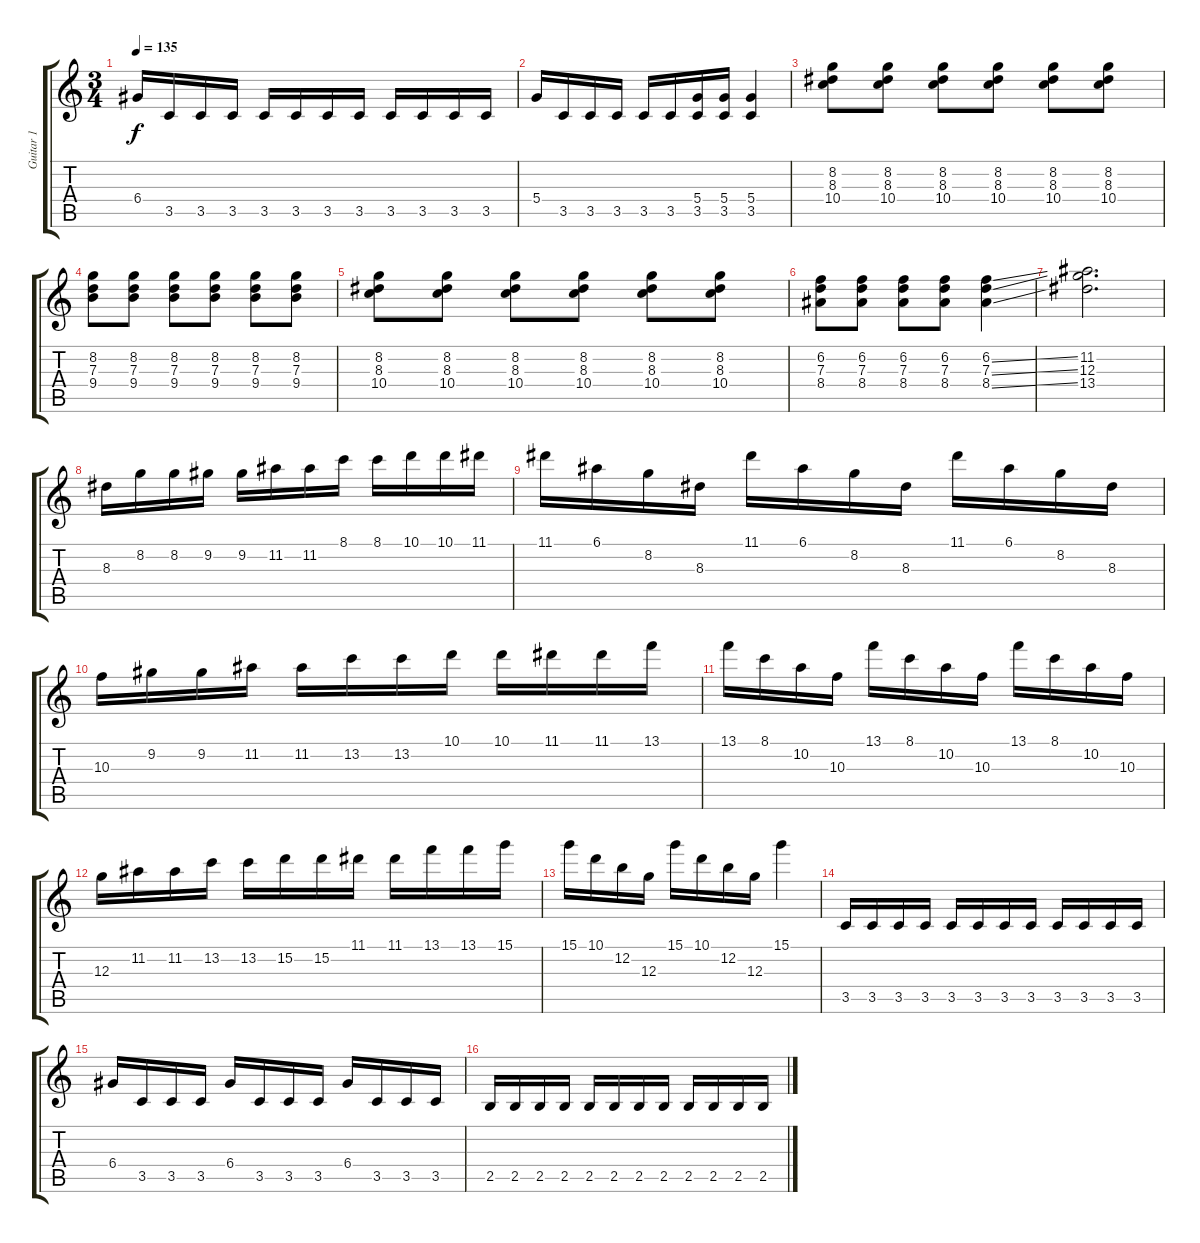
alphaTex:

\track ("Guitar 1" "Guitar 1") {instrument distortionguitar}
\staff {score tabs}
\tuning (E4 B3 G3 D3 A2 E2) {hide}
\ts (3 4)
\tempo 135
\clef g2
\ks c
6.4.16{dy f} 3.5.16 3.5.16 3.5.16 3.5.16 3.5.16 3.5.16 3.5.16 3.5.16 3.5.16 3.5.16 3.5.16 |
5.4.16 3.5.16 3.5.16 3.5.16 3.5.16 3.5.16 (5.4 3.5).16 (5.4 3.5).16 (5.4 3.5).4 |
(8.2 8.3 10.4).8 (8.2 8.3 10.4).8 (8.2 8.3 10.4).8 (8.2 8.3 10.4).8 (8.2 8.3 10.4).8 (8.2 8.3 10.4).8 |
(8.2 7.3 9.4).8 (8.2 7.3 9.4).8 (8.2 7.3 9.4).8 (8.2 7.3 9.4).8 (8.2 7.3 9.4).8 (8.2 7.3 9.4).8 |
(8.2 8.3 10.4).8 (8.2 8.3 10.4).8 (8.2 8.3 10.4).8 (8.2 8.3 10.4).8 (8.2 8.3 10.4).8 (8.2 8.3 10.4).8 |
(6.2 7.3 8.4).8 (6.2 7.3 8.4).8 (6.2 7.3 8.4).8 (6.2 7.3 8.4).8 (6.2{ss} 7.3{ss} 8.4{ss}).4 |
(11.2 12.3 13.4).2{d} |
8.3.16 8.2.16 8.2.16 9.2.16 9.2.16 11.2.16 11.2.16 8.1.16 8.1.16 10.1.16 10.1.16 11.1.16 |
11.1.16 6.1.16 8.2.16 8.3.16 11.1.16 6.1.16 8.2.16 8.3.16 11.1.16 6.1.16 8.2.16 8.3.16 |
10.3.16 9.2.16 9.2.16 11.2.16 11.2.16 13.2.16 13.2.16 10.1.16 10.1.16 11.1.16 11.1.16 13.1.16 |
13.1.16 8.1.16 10.2.16 10.3.16 13.1.16 8.1.16 10.2.16 10.3.16 13.1.16 8.1.16 10.2.16 10.3.16 |
12.3.16 11.2.16 11.2.16 13.2.16 13.2.16 15.2.16 15.2.16 11.1.16 11.1.16 13.1.16 13.1.16 15.1.16 |
15.1.16 10.1.16 12.2.16 12.3.16 15.1.16 10.1.16 12.2.16 12.3.16 15.1.4 |
3.5.16 3.5.16 3.5.16 3.5.16 3.5.16 3.5.16 3.5.16 3.5.16 3.5.16 3.5.16 3.5.16 3.5.16 |
6.4.16 3.5.16 3.5.16 3.5.16 6.4.16 3.5.16 3.5.16 3.5.16 6.4.16 3.5.16 3.5.16 3.5.16 |
2.5.16 2.5.16 2.5.16 2.5.16 2.5.16 2.5.16 2.5.16 2.5.16 2.5.16 2.5.16 2.5.16 2.5.16
